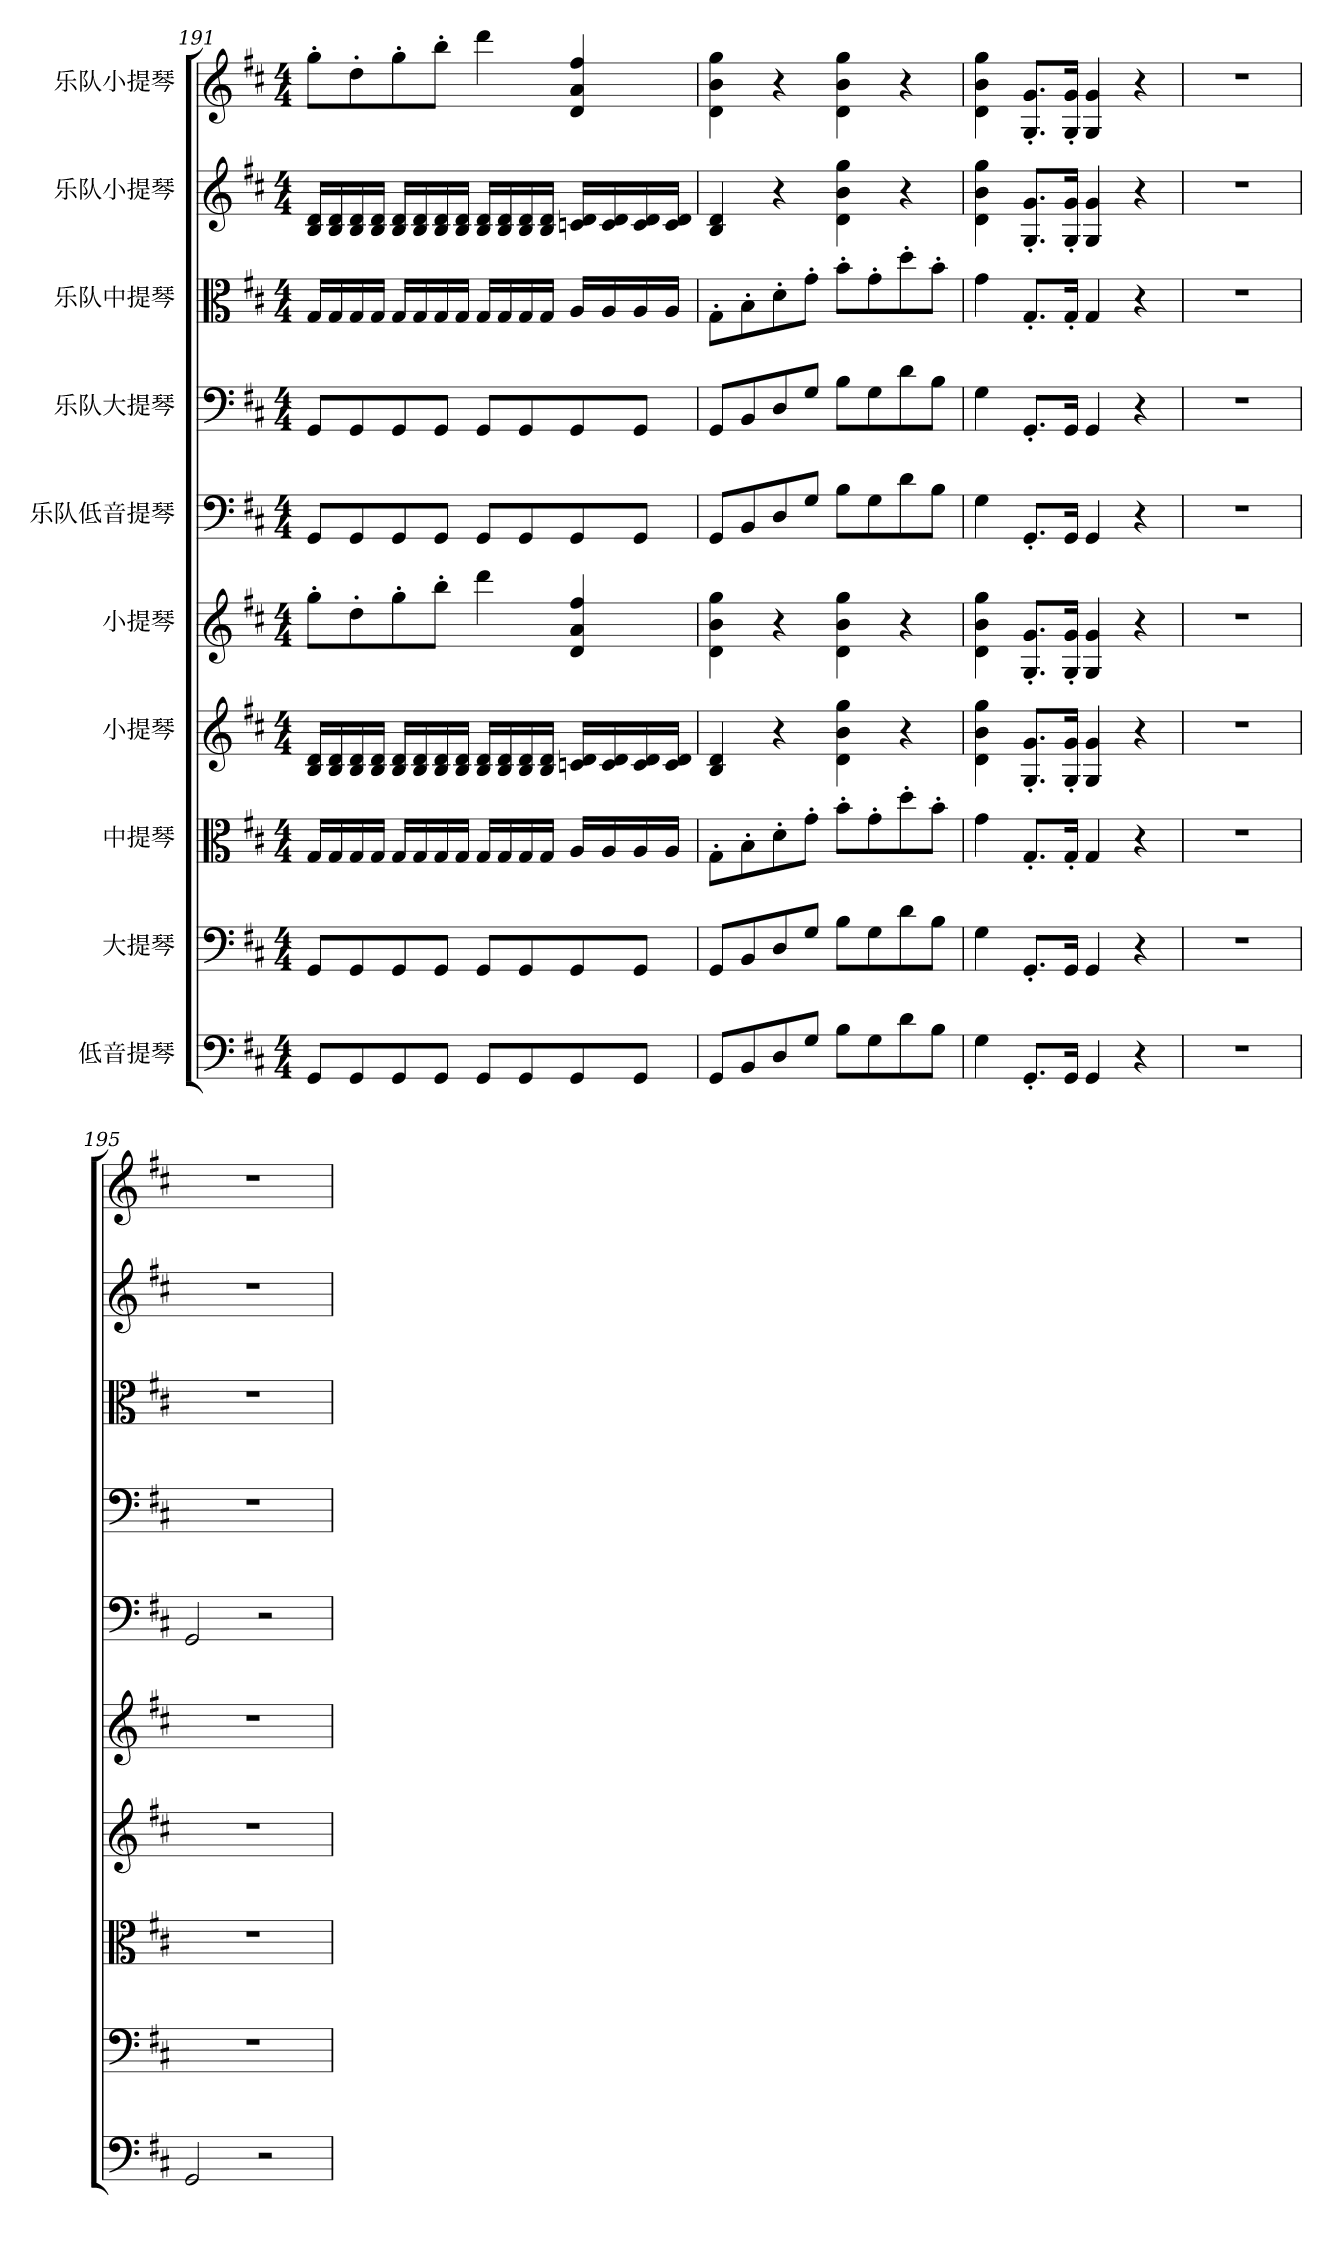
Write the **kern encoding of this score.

**kern	**kern	**kern	**kern	**kern	**kern	**kern	**kern	**kern	**kern
*part10	*part9	*part8	*part7	*part6	*part5	*part4	*part3	*part2	*part1
*staff10	*staff9	*staff8	*staff7	*staff6	*staff5	*staff4	*staff3	*staff2	*staff1
*I"低音提琴	*I"大提琴	*I"中提琴	*I"小提琴	*I"小提琴	*I"乐队低音提琴	*I"乐队大提琴	*I"乐队中提琴	*I"乐队小提琴	*I"乐队小提琴
!!LO:PB:g=z
*clefF4	*clefF4	*clefC3	*clefG2	*clefG2	*clefF4	*clefF4	*clefC3	*clefG2	*clefG2
*ITrd7c12	*	*	*	*	*ITrd7c12	*	*	*	*
*k[f#c#]	*k[f#c#]	*k[f#c#]	*k[f#c#]	*k[f#c#]	*k[f#c#]	*k[f#c#]	*k[f#c#]	*k[f#c#]	*k[f#c#]
*M4/4	*M4/4	*M4/4	*M4/4	*M4/4	*M4/4	*M4/4	*M4/4	*M4/4	*M4/4
=191	=191	=191	=191	=191	=191	=191	=191	=191	=191
8GGG/L	8GG/L	16G/LL	16B/ 16d/LL	8gg'\L	8GGG/L	8GG/L	16G/LL	16B/ 16d/LL	8gg'\L
.	.	16G/	16B/ 16d/	.	.	.	16G/	16B/ 16d/	.
8GGG/	8GG/	16G/	16B/ 16d/	8dd'\	8GGG/	8GG/	16G/	16B/ 16d/	8dd'\
.	.	16G/JJ	16B/ 16d/JJ	.	.	.	16G/JJ	16B/ 16d/JJ	.
8GGG/	8GG/	16G/LL	16B/ 16d/LL	8gg'\	8GGG/	8GG/	16G/LL	16B/ 16d/LL	8gg'\
.	.	16G/	16B/ 16d/	.	.	.	16G/	16B/ 16d/	.
8GGG/J	8GG/J	16G/	16B/ 16d/	8bb'\J	8GGG/J	8GG/J	16G/	16B/ 16d/	8bb'\J
.	.	16G/JJ	16B/ 16d/JJ	.	.	.	16G/JJ	16B/ 16d/JJ	.
8GGG/L	8GG/L	16G/LL	16B/ 16d/LL	4ddd\	8GGG/L	8GG/L	16G/LL	16B/ 16d/LL	4ddd\
.	.	16G/	16B/ 16d/	.	.	.	16G/	16B/ 16d/	.
8GGG/	8GG/	16G/	16B/ 16d/	.	8GGG/	8GG/	16G/	16B/ 16d/	.
.	.	16G/JJ	16B/ 16d/JJ	.	.	.	16G/JJ	16B/ 16d/JJ	.
8GGG/	8GG/	16A/LL	16cn/ 16d/LL	4d/ 4a/ 4ff#/	8GGG/	8GG/	16A/LL	16cn/ 16d/LL	4d/ 4a/ 4ff#/
.	.	16A/	16c/ 16d/	.	.	.	16A/	16c/ 16d/	.
8GGG/J	8GG/J	16A/	16c/ 16d/	.	8GGG/J	8GG/J	16A/	16c/ 16d/	.
.	.	16A/JJ	16c/ 16d/JJ	.	.	.	16A/JJ	16c/ 16d/JJ	.
=192	=192	=192	=192	=192	=192	=192	=192	=192	=192
*	*	*	*	*	*	*	*	*	*MM132
8GGG/L	8GG/L	8G'\L	4B/ 4d/	4d\ 4b\ 4gg\	8GGG/L	8GG/L	8G'\L	4B/ 4d/	4d\ 4b\ 4gg\
8BBB/	8BB/	8B'\	.	.	8BBB/	8BB/	8B'\	.	.
*	*	*	*	*	*	*	*	*	*MM131
8DD/	8D/	8d'\	4r	4r	8DD/	8D/	8d'\	4r	4r
8GG/J	8G/J	8g'\J	.	.	8GG/J	8G/J	8g'\J	.	.
*	*	*	*	*	*	*	*	*	*MM127
8BB\L	8B\L	8b'\L	4d\ 4b\ 4gg\	4d\ 4b\ 4gg\	8BB\L	8B\L	8b'\L	4d\ 4b\ 4gg\	4d\ 4b\ 4gg\
8GG\	8G\	8g'\	.	.	8GG\	8G\	8g'\	.	.
*	*	*	*	*	*	*	*	*	*MM126
8D\	8d\	8dd'\	4r	4r	8D\	8d\	8dd'\	4r	4r
8BB\J	8B\J	8b'\J	.	.	8BB\J	8B\J	8b'\J	.	.
=193	=193	=193	=193	=193	=193	=193	=193	=193	=193
*	*	*	*	*	*	*	*	*	*MM115
4GG\	4G\	4g\	4d\ 4b\ 4gg\	4d\ 4b\ 4gg\	4GG\	4G\	4g\	4d\ 4b\ 4gg\	4d\ 4b\ 4gg\
8.GGG'/L	8.GG'/L	8.G'/L	8.G/' 8.g/'L	8.G/' 8.g/'L	8.GGG'/L	8.GG'/L	8.G'/L	8.G/' 8.g/'L	8.G/' 8.g/'L
16GGG/Jk	16GG/Jk	16G'/Jk	16G/' 16g/'Jk	16G/' 16g/'Jk	16GGG/Jk	16GG/Jk	16G'/Jk	16G/' 16g/'Jk	16G/' 16g/'Jk
4GGG/	4GG/	4G/	4G/ 4g/	4G/ 4g/	4GGG/	4GG/	4G/	4G/ 4g/	4G/ 4g/
4r	4r	4r	4r	4r	4r	4r	4r	4r	4r
=194	=194	=194	=194	=194	=194	=194	=194	=194	=194
1r	1r	1r	1r	1r	1r	1r	1r	1r	1r
!!LO:PB:g=z
=195	=195	=195	=195	=195	=195	=195	=195	=195	=195
2GGG/	1r	1r	1r	1r	2GGG/	1r	1r	1r	1r
2r	.	.	.	.	2r	.	.	.	.
=	=	=	=	=	=	=	=	=	=
*-	*-	*-	*-	*-	*-	*-	*-	*-	*-
